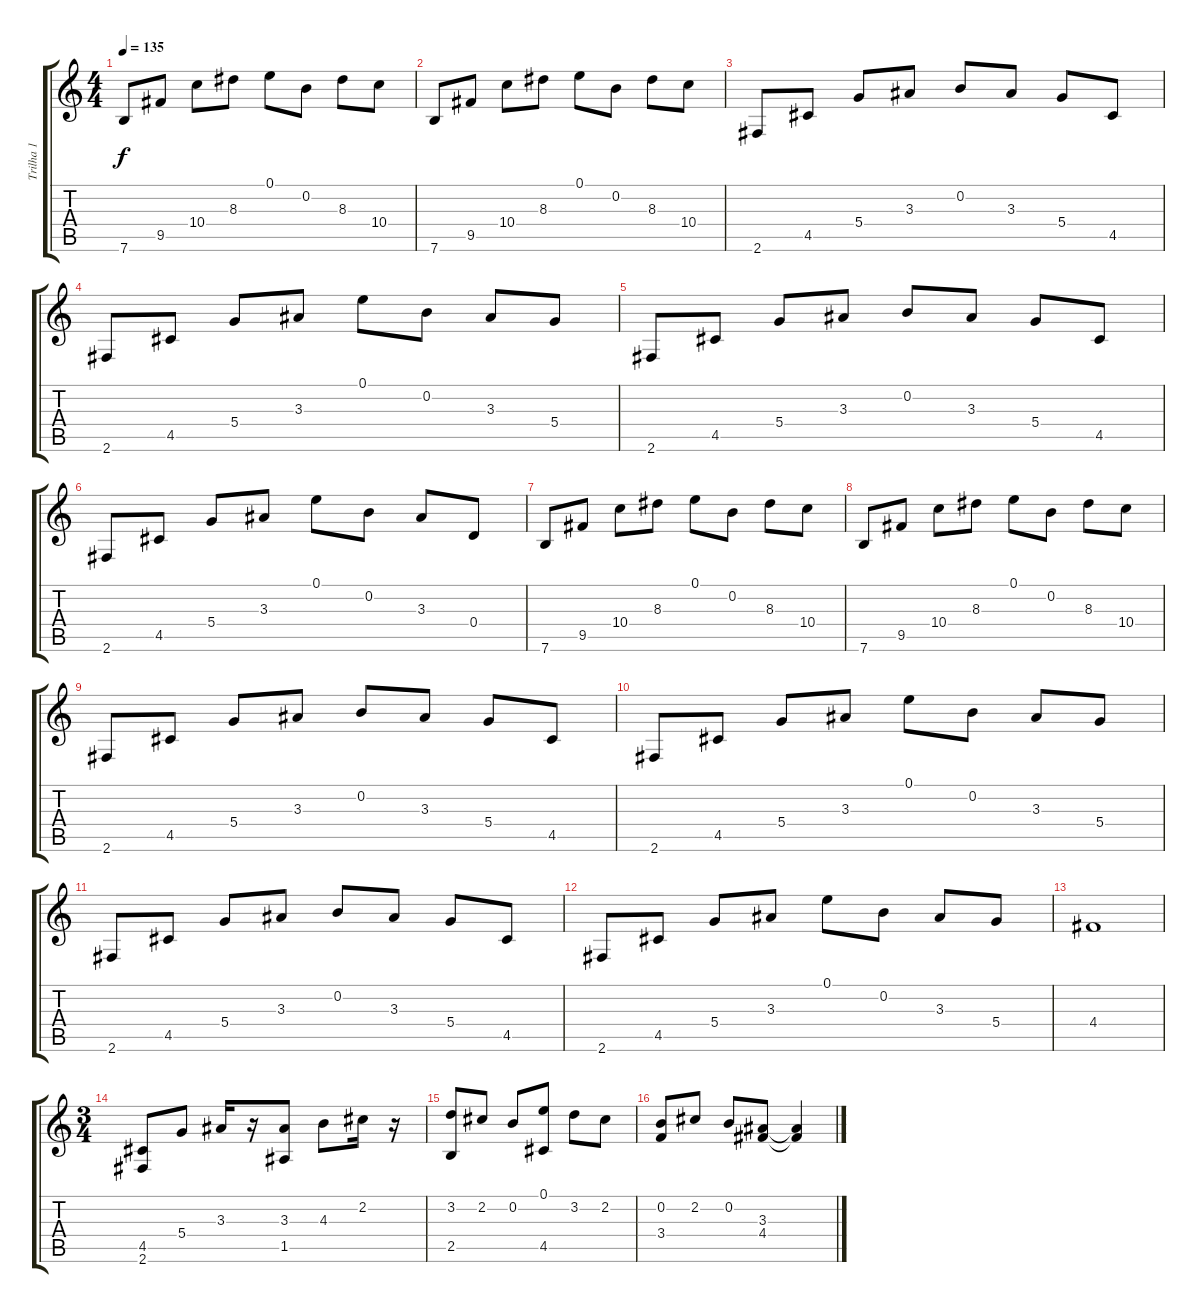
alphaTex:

\track ("Trilha 1" "Trilha 1") {instrument acousticguitarsteel}
\staff {score tabs}
\tuning (E4 B3 G3 D3 A2 E2) {hide}
\ts (4 4)
\tempo 135
\clef g2
\ks c
7.6.8{dy f instrument acousticguitarsteel} 9.5.8 10.4.8 8.3.8 0.1.8 0.2.8 8.3.8 10.4.8 |
7.6.8 9.5.8 10.4.8 8.3.8 0.1.8 0.2.8 8.3.8 10.4.8 |
2.6.8 4.5.8 5.4.8 3.3.8 0.2.8 3.3.8 5.4.8 4.5.8 |
2.6.8 4.5.8 5.4.8 3.3.8 0.1.8 0.2.8 3.3.8 5.4.8 |
2.6.8 4.5.8 5.4.8 3.3.8 0.2.8 3.3.8 5.4.8 4.5.8 |
2.6.8 4.5.8 5.4.8 3.3.8 0.1.8 0.2.8 3.3.8 0.4.8 |
7.6.8 9.5.8 10.4.8 8.3.8 0.1.8 0.2.8 8.3.8 10.4.8 |
7.6.8 9.5.8 10.4.8 8.3.8 0.1.8 0.2.8 8.3.8 10.4.8 |
2.6.8 4.5.8 5.4.8 3.3.8 0.2.8 3.3.8 5.4.8 4.5.8 |
2.6.8 4.5.8 5.4.8 3.3.8 0.1.8 0.2.8 3.3.8 5.4.8 |
2.6.8 4.5.8 5.4.8 3.3.8 0.2.8 3.3.8 5.4.8 4.5.8 |
2.6.8 4.5.8 5.4.8 3.3.8 0.1.8 0.2.8 3.3.8 5.4.8 |
4.4.1 |
\ts (3 4)
(4.5 2.6).8 5.4.8 3.3.16 r.16 (3.3 1.5).8 4.3.8 2.2.16 r.16 |
(3.2 2.5).8 2.2.8 0.2.8 (0.1 4.5).8 3.2.8 2.2.8 |
(0.2 3.4).8 2.2.8 0.2.8 (3.3 4.4).8 (3.3{t} 4.4{t}).4
